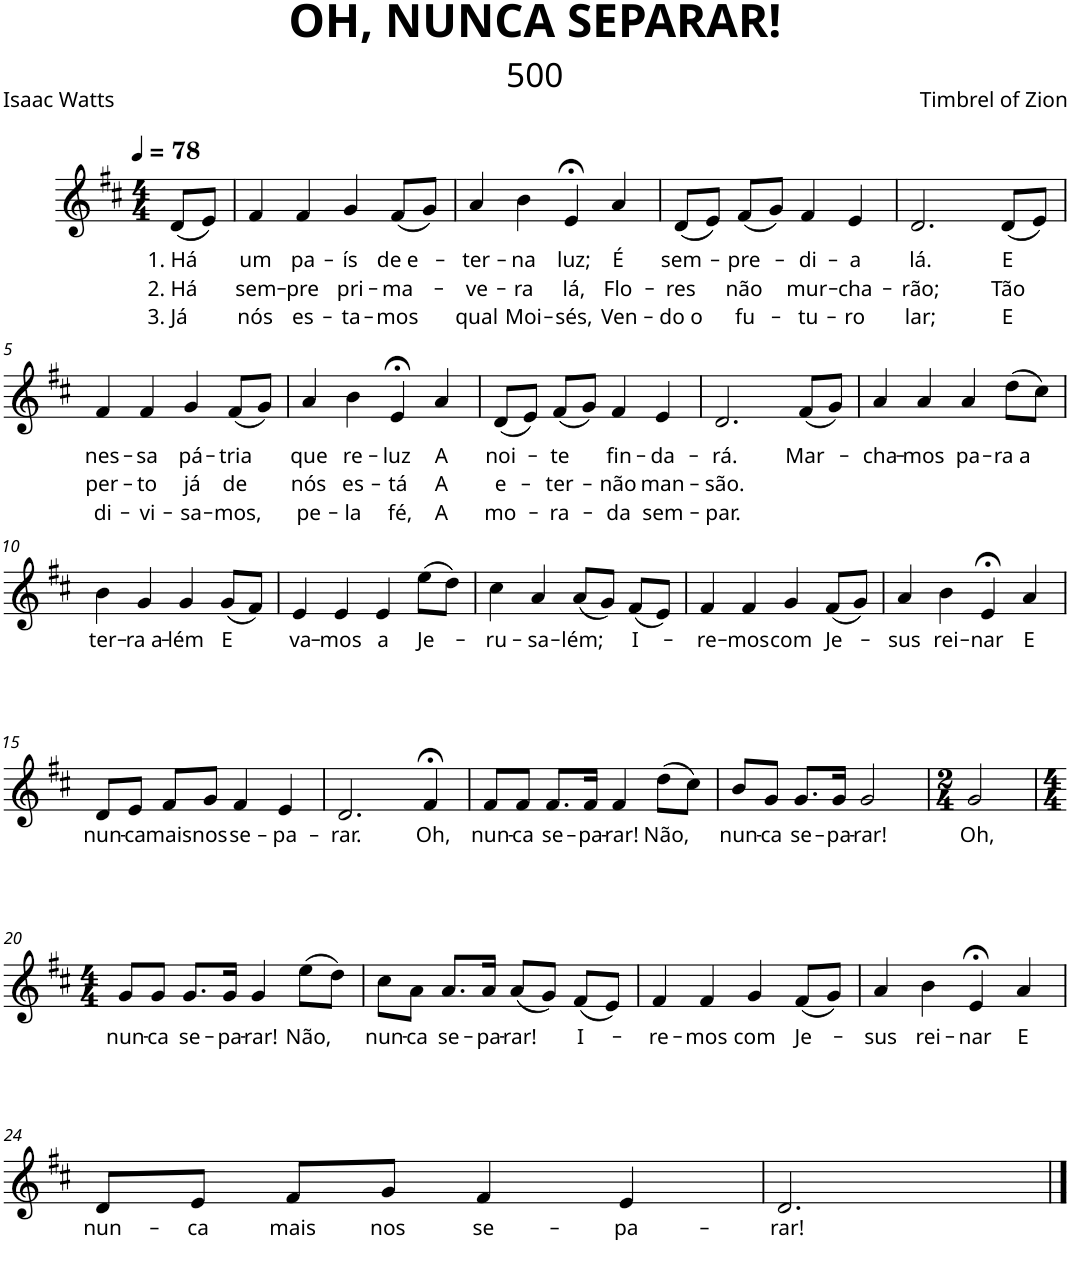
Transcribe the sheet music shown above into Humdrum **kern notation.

**kern	**text	**text	**text
*part1	*part1	*part1	*part1
*staff1	*staff1	*staff1	*staff1
*I"Trompete em Bb	*	*	*
*I'Tpt. em Bb	*	*	*
*clefG2	*	*	*
*Trd1c2	*	*	*
*k[f#c#]	*	*	*
*M4/4	*	*	*
*MM78	*	*	*
=	=	=	=
!	!LO:LY:b	!LO:LY:b	!LO:LY:b
(8d/L	1. Há	2. Há	3. Já
8e/J)	.	.	.
=1	=1	=1	=1
!	!LO:LY:b	!LO:LY:b	!LO:LY:b
4f#/	um	sem-	nós
!	!LO:LY:b	!LO:LY:b	!LO:LY:b
4f#/	pa-	-pre	es-
!	!LO:LY:b	!LO:LY:b	!LO:LY:b
4g/	-ís	pri-	-ta-
!	!LO:LY:b	!LO:LY:b	!LO:LY:b
(8f#/L	de e-	-ma-	-mos
8g/J)	.	.	.
=2	=2	=2	=2
!	!LO:LY:b	!LO:LY:b	!LO:LY:b
4a/	-ter-	-ve-	qual
!	!LO:LY:b	!LO:LY:b	!LO:LY:b
4b\	-na	-ra	Moi-
!	!LO:LY:b	!LO:LY:b	!LO:LY:b
4e;</	luz;	lá,	-sés,
!	!LO:LY:b	!LO:LY:b	!LO:LY:b
4a/	É	Flo-	Ven-
=3	=3	=3	=3
!	!LO:LY:b	!LO:LY:b	!LO:LY:b
(8d/L	sem-	-res	-do o
8e/J)	.	.	.
!	!LO:LY:b	!LO:LY:b	!LO:LY:b
(8f#/L	-pre-	não	fu-
8g/J)	.	.	.
!	!LO:LY:b	!LO:LY:b	!LO:LY:b
4f#/	-di-	mur-	-tu-
!	!LO:LY:b	!LO:LY:b	!LO:LY:b
4e/	-a	-cha-	-ro
=4	=4	=4	=4
!	!LO:LY:b	!LO:LY:b	!LO:LY:b
2.d/	lá.	-rão;	lar;
!	!LO:LY:b	!LO:LY:b	!LO:LY:b
(8d/L	E	Tão	E
8e/J)	.	.	.
!!LO:LB:g=z
=5	=5	=5	=5
!	!LO:LY:b	!LO:LY:b	!LO:LY:b
4f#/	nes-	per-	di-
!	!LO:LY:b	!LO:LY:b	!LO:LY:b
4f#/	-sa	-to	-vi-
!	!LO:LY:b	!LO:LY:b	!LO:LY:b
4g/	pá-	já	-sa-
!	!LO:LY:b	!LO:LY:b	!LO:LY:b
(8f#/L	-tria	de	-mos,
8g/J)	.	.	.
=6	=6	=6	=6
!	!LO:LY:b	!LO:LY:b	!LO:LY:b
4a/	que	nós	pe-
!	!LO:LY:b	!LO:LY:b	!LO:LY:b
4b\	re-	es-	-la
!	!LO:LY:b	!LO:LY:b	!LO:LY:b
4e;</	-luz	-tá	fé,
!	!LO:LY:b	!LO:LY:b	!LO:LY:b
4a/	A	A	A
=7	=7	=7	=7
!	!LO:LY:b	!LO:LY:b	!LO:LY:b
(8d/L	noi-	e-	mo-
8e/J)	.	.	.
!	!LO:LY:b	!LO:LY:b	!LO:LY:b
(8f#/L	-te	-ter-	-ra-
8g/J)	.	.	.
!	!LO:LY:b	!LO:LY:b	!LO:LY:b
4f#/	fin-	-não	-da
!	!LO:LY:b	!LO:LY:b	!LO:LY:b
4e/	-da-	man-	sem-
=8	=8	=8	=8
!	!LO:LY:b	!LO:LY:b	!LO:LY:b
2.d/	-rá.	-são.	-par.
!	!LO:LY:b	!	!
(8f#/L	Mar-	.	.
8g/J)	.	.	.
=9	=9	=9	=9
!	!LO:LY:b	!	!
4a/	-cha-	.	.
!	!LO:LY:b	!	!
4a/	-mos	.	.
!	!LO:LY:b	!	!
4a/	pa-	.	.
!	!LO:LY:b	!	!
(8dd\L	-ra a	.	.
8cc#\J)	.	.	.
!!LO:LB:g=z
=10	=10	=10	=10
!	!LO:LY:b	!	!
4b\	ter-	.	.
!	!LO:LY:b	!	!
4g/	-ra a-	.	.
!	!LO:LY:b	!	!
4g/	-lém	.	.
!	!LO:LY:b	!	!
(8g/L	E	.	.
8f#/J)	.	.	.
=11	=11	=11	=11
!	!LO:LY:b	!	!
4e/	va-	.	.
!	!LO:LY:b	!	!
4e/	-mos	.	.
!	!LO:LY:b	!	!
4e/	a	.	.
!	!LO:LY:b	!	!
(8ee\L	Je-	.	.
8dd\J)	.	.	.
=12	=12	=12	=12
!	!LO:LY:b	!	!
4cc#\	-ru-	.	.
!	!LO:LY:b	!	!
4a/	-sa-	.	.
!	!LO:LY:b	!	!
(8a/L	-lém;	.	.
8g/J)	.	.	.
!	!LO:LY:b	!	!
(8f#/L	I-	.	.
8e/J)	.	.	.
=13	=13	=13	=13
!	!LO:LY:b	!	!
4f#/	-re-	.	.
!	!LO:LY:b	!	!
4f#/	-mos	.	.
!	!LO:LY:b	!	!
4g/	com	.	.
!	!LO:LY:b	!	!
(8f#/L	Je-	.	.
8g/J)	.	.	.
=14	=14	=14	=14
!	!LO:LY:b	!	!
4a/	-sus	.	.
!	!LO:LY:b	!	!
4b\	rei-	.	.
!	!LO:LY:b	!	!
4e;</	-nar	.	.
!	!LO:LY:b	!	!
4a/	E	.	.
!!LO:LB:g=z
=15	=15	=15	=15
!	!LO:LY:b	!	!
8d/L	nun-	.	.
!	!LO:LY:b	!	!
8e/J	-ca	.	.
!	!LO:LY:b	!	!
8f#/L	mais	.	.
!	!LO:LY:b	!	!
8g/J	nos	.	.
!	!LO:LY:b	!	!
4f#/	se-	.	.
!	!LO:LY:b	!	!
4e/	-pa-	.	.
=16	=16	=16	=16
!	!LO:LY:b	!	!
2.d/	-rar.	.	.
!	!LO:LY:b	!	!
4f#;</	Oh,	.	.
=17	=17	=17	=17
!	!LO:LY:b	!	!
8f#/L	nun-	.	.
!	!LO:LY:b	!	!
8f#/J	-ca	.	.
!	!LO:LY:b	!	!
8.f#/L	se-	.	.
!	!LO:LY:b	!	!
16f#/Jk	-pa-	.	.
!	!LO:LY:b	!	!
4f#/	-rar!	.	.
!	!LO:LY:b	!	!
(8dd\L	Não,	.	.
8cc#\J)	.	.	.
=18	=18	=18	=18
!	!LO:LY:b	!	!
8b/L	nun-	.	.
!	!LO:LY:b	!	!
8g/J	-ca	.	.
!	!LO:LY:b	!	!
8.g/L	se-	.	.
!	!LO:LY:b	!	!
16g/Jk	-pa-	.	.
!	!LO:LY:b	!	!
2g/	-rar!	.	.
=19	=19	=19	=19
*M2/4	*	*	*
!	!LO:LY:b	!	!
2g/	Oh,	.	.
!!LO:LB:g=z
=20	=20	=20	=20
*M4/4	*	*	*
!	!LO:LY:b	!	!
8g/L	nun-	.	.
!	!LO:LY:b	!	!
8g/J	-ca	.	.
!	!LO:LY:b	!	!
8.g/L	se-	.	.
!	!LO:LY:b	!	!
16g/Jk	-pa-	.	.
!	!LO:LY:b	!	!
4g/	-rar!	.	.
!	!LO:LY:b	!	!
(8ee\L	Não,	.	.
8dd\J)	.	.	.
=21	=21	=21	=21
!	!LO:LY:b	!	!
8cc#\L	nun-	.	.
!	!LO:LY:b	!	!
8a\J	-ca	.	.
!	!LO:LY:b	!	!
8.a/L	se-	.	.
!	!LO:LY:b	!	!
16a/Jk	-pa-	.	.
!	!LO:LY:b	!	!
(8a/L	-rar!	.	.
8g/J)	.	.	.
!	!LO:LY:b	!	!
(8f#/L	I-	.	.
8e/J)	.	.	.
=22	=22	=22	=22
!	!LO:LY:b	!	!
4f#/	-re-	.	.
!	!LO:LY:b	!	!
4f#/	-mos	.	.
!	!LO:LY:b	!	!
4g/	com	.	.
!	!LO:LY:b	!	!
(8f#/L	Je-	.	.
8g/J)	.	.	.
=23	=23	=23	=23
!	!LO:LY:b	!	!
4a/	-sus	.	.
!	!LO:LY:b	!	!
4b\	rei-	.	.
!	!LO:LY:b	!	!
4e;</	-nar	.	.
!	!LO:LY:b	!	!
4a/	E	.	.
!!LO:LB:g=z
=24	=24	=24	=24
!	!LO:LY:b	!	!
8d/L	nun-	.	.
!	!LO:LY:b	!	!
8e/J	-ca	.	.
!	!LO:LY:b	!	!
8f#/L	mais	.	.
!	!LO:LY:b	!	!
8g/J	nos	.	.
!	!LO:LY:b	!	!
4f#/	se-	.	.
!	!LO:LY:b	!	!
4e/	-pa-	.	.
=25	=25	=25	=25
!	!LO:LY:b	!	!
2.d/	-rar!	.	.
==	==	==	==
*-	*-	*-	*-
